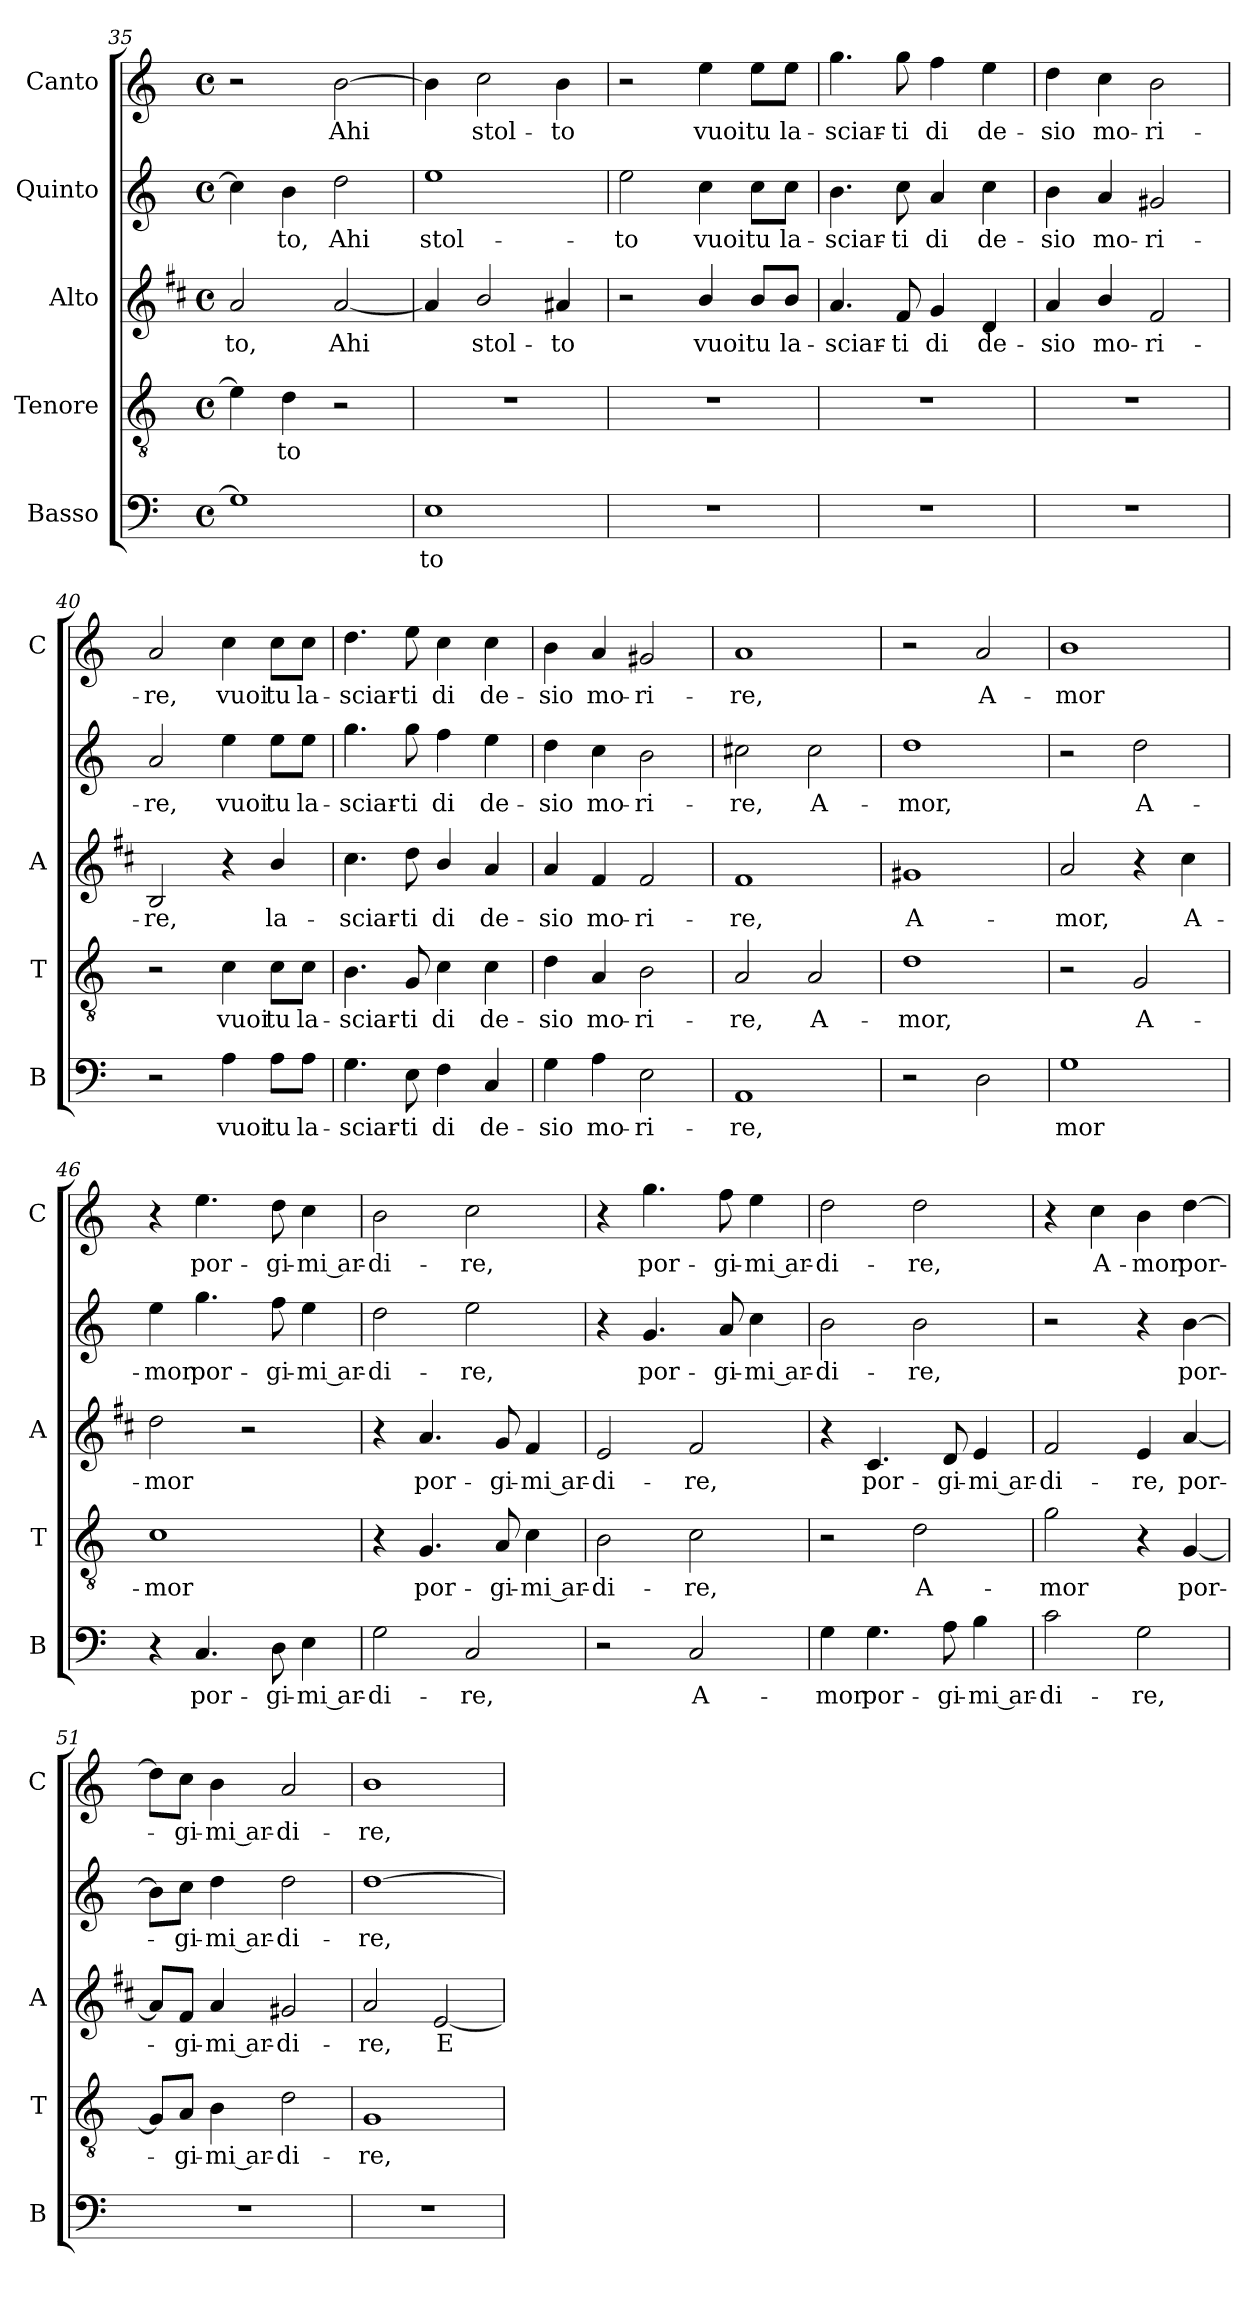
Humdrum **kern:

**kern	**text	**kern	**text	**kern	**text	**kern	**text	**kern	**text
*part5	*part5	*part4	*part4	*part3	*part3	*part2	*part2	*part1	*part1
*staff5	*staff5	*staff4	*staff4	*staff3	*staff3	*staff2	*staff2	*staff1	*staff1
*I"Basso	*	*I"Tenore	*	*I"Alto	*	*I"Quinto	*	*I"Canto	*
*I'B	*	*I'T	*	*I'A	*	*	*	*I'C	*
*clefF4	*	*clefGv2	*	*clefG2	*	*clefG2	*	*clefG2	*
*	*	*	*	*ITrd1c2	*	*	*	*	*
*k[]	*	*k[]	*	*k[]	*	*k[]	*	*k[]	*
*C:	*	*C:	*	*C:	*	*C:	*	*C:	*
*M4/4	*	*M4/4	*	*M4/4	*	*M4/4	*	*M4/4	*
*met(c)	*	*met(c)	*	*met(c)	*	*met(c)	*	*met(c)	*
=35	=35	=35	=35	=35	=35	=35	=35	=35	=35
!	!	!	!	!	!LO:LY:b	!	!	!	!
1G]	.	4e\]	.	2g/	-to,	4cc\]	.	2r	.
!	!	!	!LO:LY:b	!	!	!	!LO:LY:b	!	!
.	.	4d\	-to	.	.	4b\	-to,	.	.
!	!	!	!	!	!LO:LY:b	!	!LO:LY:b	!	!LO:LY:b
.	.	2r	.	[2g/	Ahi	2dd\	Ahi	[2b\	Ahi
=36	=36	=36	=36	=36	=36	=36	=36	=36	=36
!	!LO:LY:b	!	!	!	!	!	!LO:LY:b	!	!
1E	-to	1r	.	4g/]	.	1ee	stol-	4b\]	.
!	!	!	!	!	!LO:LY:b	!	!	!	!LO:LY:b
.	.	.	.	2a/	stol-	.	.	2cc\	stol-
!	!	!	!	!	!LO:LY:b	!	!	!	!LO:LY:b
.	.	.	.	4g#X/	-to	.	.	4b\	-to
=37	=37	=37	=37	=37	=37	=37	=37	=37	=37
!	!	!	!	!	!	!	!LO:LY:b	!	!
1r	.	1r	.	2r	.	2ee\	-to	2r	.
!	!	!	!	!	!LO:LY:b	!	!LO:LY:b	!	!LO:LY:b
.	.	.	.	4a/	vuoi	4cc\	vuoi	4ee\	vuoi
!	!	!	!	!	!LO:LY:b	!	!LO:LY:b	!	!LO:LY:b
.	.	.	.	8a/L	tu	8cc\L	tu	8ee\L	tu
!	!	!	!	!	!LO:LY:b	!	!LO:LY:b	!	!LO:LY:b
.	.	.	.	8a/J	la-	8cc\J	la-	8ee\J	la-
=38	=38	=38	=38	=38	=38	=38	=38	=38	=38
!	!	!	!	!	!LO:LY:b	!	!LO:LY:b	!	!LO:LY:b
1r	.	1r	.	4.g/	-sciar-	4.b\	-sciar-	4.gg\	-sciar-
!	!	!	!	!	!LO:LY:b	!	!LO:LY:b	!	!LO:LY:b
.	.	.	.	8e/	-ti	8cc\	-ti	8gg\	-ti
!	!	!	!	!	!LO:LY:b	!	!LO:LY:b	!	!LO:LY:b
.	.	.	.	4f/	di	4a/	di	4ff\	di
!	!	!	!	!	!LO:LY:b	!	!LO:LY:b	!	!LO:LY:b
.	.	.	.	4c/	de-	4cc\	de-	4ee\	de-
=39	=39	=39	=39	=39	=39	=39	=39	=39	=39
!	!	!	!	!	!LO:LY:b	!	!LO:LY:b	!	!LO:LY:b
1r	.	1r	.	4g/	-sio	4b\	-sio	4dd\	-sio
!	!	!	!	!	!LO:LY:b	!	!LO:LY:b	!	!LO:LY:b
.	.	.	.	4a/	mo-	4a/	mo-	4cc\	mo-
!	!	!	!	!	!LO:LY:b	!	!LO:LY:b	!	!LO:LY:b
.	.	.	.	2e/	-ri-	2g#X/	-ri-	2b\	-ri-
!!LO:LB:g=z
=40	=40	=40	=40	=40	=40	=40	=40	=40	=40
!	!	!	!	!	!LO:LY:b	!	!LO:LY:b	!	!LO:LY:b
2r	.	2r	.	2A/	-re,	2a/	-re,	2a/	-re,
!	!LO:LY:b	!	!LO:LY:b	!	!	!	!LO:LY:b	!	!LO:LY:b
4A\	vuoi	4c\	vuoi	4r	.	4ee\	vuoi	4cc\	vuoi
!	!LO:LY:b	!	!LO:LY:b	!	!LO:LY:b	!	!LO:LY:b	!	!LO:LY:b
8A\L	tu	8c\L	tu	4a/	la-	8ee\L	tu	8cc\L	tu
!	!LO:LY:b	!	!LO:LY:b	!	!	!	!LO:LY:b	!	!LO:LY:b
8A\J	la-	8c\J	la-	.	.	8ee\J	la-	8cc\J	la-
=41	=41	=41	=41	=41	=41	=41	=41	=41	=41
!	!LO:LY:b	!	!LO:LY:b	!	!LO:LY:b	!	!LO:LY:b	!	!LO:LY:b
4.G\	-sciar-	4.B\	-sciar-	4.b\	-sciar-	4.gg\	-sciar-	4.dd\	-sciar-
!	!LO:LY:b	!	!LO:LY:b	!	!LO:LY:b	!	!LO:LY:b	!	!LO:LY:b
8E\	-ti	8G/	-ti	8cc\	-ti	8gg\	-ti	8ee\	-ti
!	!LO:LY:b	!	!LO:LY:b	!	!LO:LY:b	!	!LO:LY:b	!	!LO:LY:b
4F\	di	4c\	di	4a/	di	4ff\	di	4cc\	di
!	!LO:LY:b	!	!LO:LY:b	!	!LO:LY:b	!	!LO:LY:b	!	!LO:LY:b
4C/	de-	4c\	de-	4g/	de-	4ee\	de-	4cc\	de-
=42	=42	=42	=42	=42	=42	=42	=42	=42	=42
!	!LO:LY:b	!	!LO:LY:b	!	!LO:LY:b	!	!LO:LY:b	!	!LO:LY:b
4G\	-sio	4d\	-sio	4g/	-sio	4dd\	-sio	4b\	-sio
!	!LO:LY:b	!	!LO:LY:b	!	!LO:LY:b	!	!LO:LY:b	!	!LO:LY:b
4A\	mo-	4A/	mo-	4e/	mo-	4cc\	mo-	4a/	mo-
!	!LO:LY:b	!	!LO:LY:b	!	!LO:LY:b	!	!LO:LY:b	!	!LO:LY:b
2E\	-ri-	2B\	-ri-	2e/	-ri-	2b\	-ri-	2g#X/	-ri-
=43	=43	=43	=43	=43	=43	=43	=43	=43	=43
!	!LO:LY:b	!	!LO:LY:b	!	!LO:LY:b	!	!LO:LY:b	!	!LO:LY:b
1AA	-re,	2A/	-re,	1e	-re,	2cc#X\	-re,	1a	-re,
!	!	!	!LO:LY:b	!	!	!	!LO:LY:b	!	!
.	.	2A/	A-	.	.	2cc#\	A-	.	.
=44	=44	=44	=44	=44	=44	=44	=44	=44	=44
!	!	!	!LO:LY:b	!	!LO:LY:b	!	!LO:LY:b	!	!
2r	.	1d	-mor,	1f#X	A-	1dd	-mor,	2r	.
!	!	!	!	!	!	!	!	!	!LO:LY:b
2D\	.	.	.	.	.	.	.	2a/	A-
=45	=45	=45	=45	=45	=45	=45	=45	=45	=45
!	!LO:LY:b	!	!	!	!LO:LY:b	!	!	!	!LO:LY:b
1G	mor	2r	.	2g/	-mor,	2r	.	1b	-mor
!	!	!	!LO:LY:b	!	!	!	!LO:LY:b	!	!
.	.	2G/	A-	4r	.	2dd\	A-	.	.
!	!	!	!	!	!LO:LY:b	!	!	!	!
.	.	.	.	4b\	A-	.	.	.	.
=46	=46	=46	=46	=46	=46	=46	=46	=46	=46
!	!	!	!LO:LY:b	!	!LO:LY:b	!	!LO:LY:b	!	!
4r	.	1c	-mor	2cc\	-mor	4ee\	-mor	4r	.
!	!LO:LY:b	!	!	!	!	!	!LO:LY:b	!	!LO:LY:b
4.C/	por-	.	.	.	.	4.gg\	por-	4.ee\	por-
.	.	.	.	2r	.	.	.	.	.
!	!LO:LY:b	!	!	!	!	!	!LO:LY:b	!	!LO:LY:b
8D\	-gi-	.	.	.	.	8ff\	-gi-	8dd\	-gi-
!	!LO:LY:b	!	!	!	!	!	!LO:LY:b	!	!LO:LY:b
4E\	-mi ar-	.	.	.	.	4ee\	-mi ar-	4cc\	-mi ar-
=47	=47	=47	=47	=47	=47	=47	=47	=47	=47
!	!LO:LY:b	!	!	!	!	!	!LO:LY:b	!	!LO:LY:b
2G\	-di-	4r	.	4r	.	2dd\	-di-	2b\	-di-
!	!	!	!LO:LY:b	!	!LO:LY:b	!	!	!	!
.	.	4.G/	por-	4.g/	por-	.	.	.	.
!	!LO:LY:b	!	!	!	!	!	!LO:LY:b	!	!LO:LY:b
2C/	-re,	.	.	.	.	2ee\	-re,	2cc\	-re,
!	!	!	!LO:LY:b	!	!LO:LY:b	!	!	!	!
.	.	8A/	-gi-	8f/	-gi-	.	.	.	.
!	!	!	!LO:LY:b	!	!LO:LY:b	!	!	!	!
.	.	4c\	-mi ar-	4e/	-mi ar-	.	.	.	.
!!LO:PB:g=z
=48	=48	=48	=48	=48	=48	=48	=48	=48	=48
!	!	!	!LO:LY:b	!	!LO:LY:b	!	!	!	!
2r	.	2B\	-di-	2d/	-di-	4r	.	4r	.
!	!	!	!	!	!	!	!LO:LY:b	!	!LO:LY:b
.	.	.	.	.	.	4.g/	por-	4.gg\	por-
!	!LO:LY:b	!	!LO:LY:b	!	!LO:LY:b	!	!	!	!
2C/	A-	2c\	-re,	2e/	-re,	.	.	.	.
!	!	!	!	!	!	!	!LO:LY:b	!	!LO:LY:b
.	.	.	.	.	.	8a/	-gi-	8ff\	-gi-
!	!	!	!	!	!	!	!LO:LY:b	!	!LO:LY:b
.	.	.	.	.	.	4cc\	-mi ar-	4ee\	-mi ar-
=49	=49	=49	=49	=49	=49	=49	=49	=49	=49
!	!LO:LY:b	!	!	!	!	!	!LO:LY:b	!	!LO:LY:b
4G\	-mor	2r	.	4r	.	2b\	-di-	2dd\	-di-
!	!LO:LY:b	!	!	!	!LO:LY:b	!	!	!	!
4.G\	por-	.	.	4.B/	por-	.	.	.	.
!	!	!	!LO:LY:b	!	!	!	!LO:LY:b	!	!LO:LY:b
.	.	2d\	A-	.	.	2b\	-re,	2dd\	-re,
!	!LO:LY:b	!	!	!	!LO:LY:b	!	!	!	!
8A\	-gi-	.	.	8c/	-gi-	.	.	.	.
!	!LO:LY:b	!	!	!	!LO:LY:b	!	!	!	!
4B\	-mi ar-	.	.	4d/	-mi ar-	.	.	.	.
=50	=50	=50	=50	=50	=50	=50	=50	=50	=50
!	!LO:LY:b	!	!LO:LY:b	!	!LO:LY:b	!	!	!	!
2c\	-di-	2g\	-mor	2e/	-di-	2r	.	4r	.
!	!	!	!	!	!	!	!	!	!LO:LY:b
.	.	.	.	.	.	.	.	4cc\	A-
!	!LO:LY:b	!	!	!	!LO:LY:b	!	!	!	!LO:LY:b
2G\	-re,	4r	.	4d/	-re,	4r	.	4b\	-mor
!	!	!	!LO:LY:b	!	!LO:LY:b	!	!LO:LY:b	!	!LO:LY:b
.	.	[4G/	por-	[4g/	por-	[4b\	por-	[4dd\	por-
=51	=51	=51	=51	=51	=51	=51	=51	=51	=51
1r	.	8G/L]	.	8g/L]	.	8b\L]	.	8dd\L]	.
!	!	!	!LO:LY:b	!	!LO:LY:b	!	!LO:LY:b	!	!LO:LY:b
.	.	8A/J	-gi-	8e/J	-gi-	8cc\J	-gi-	8cc\J	-gi-
!	!	!	!LO:LY:b	!	!LO:LY:b	!	!LO:LY:b	!	!LO:LY:b
.	.	4B\	-mi ar-	4g/	-mi ar-	4dd\	-mi ar-	4b\	-mi ar-
!	!	!	!LO:LY:b	!	!LO:LY:b	!	!LO:LY:b	!	!LO:LY:b
.	.	2d\	-di-	2f#X/	-di-	2dd\	-di-	2a/	-di-
=52	=52	=52	=52	=52	=52	=52	=52	=52	=52
!	!	!	!LO:LY:b	!	!LO:LY:b	!	!LO:LY:b	!	!LO:LY:b
1r	.	1G	-re,	2g/	-re,	[1dd	-re,	1b	-re,
!	!	!	!	!	!LO:LY:b	!	!	!	!
.	.	.	.	[2d/	E	.	.	.	.
=	=	=	=	=	=	=	=	=	=
*-	*-	*-	*-	*-	*-	*-	*-	*-	*-
